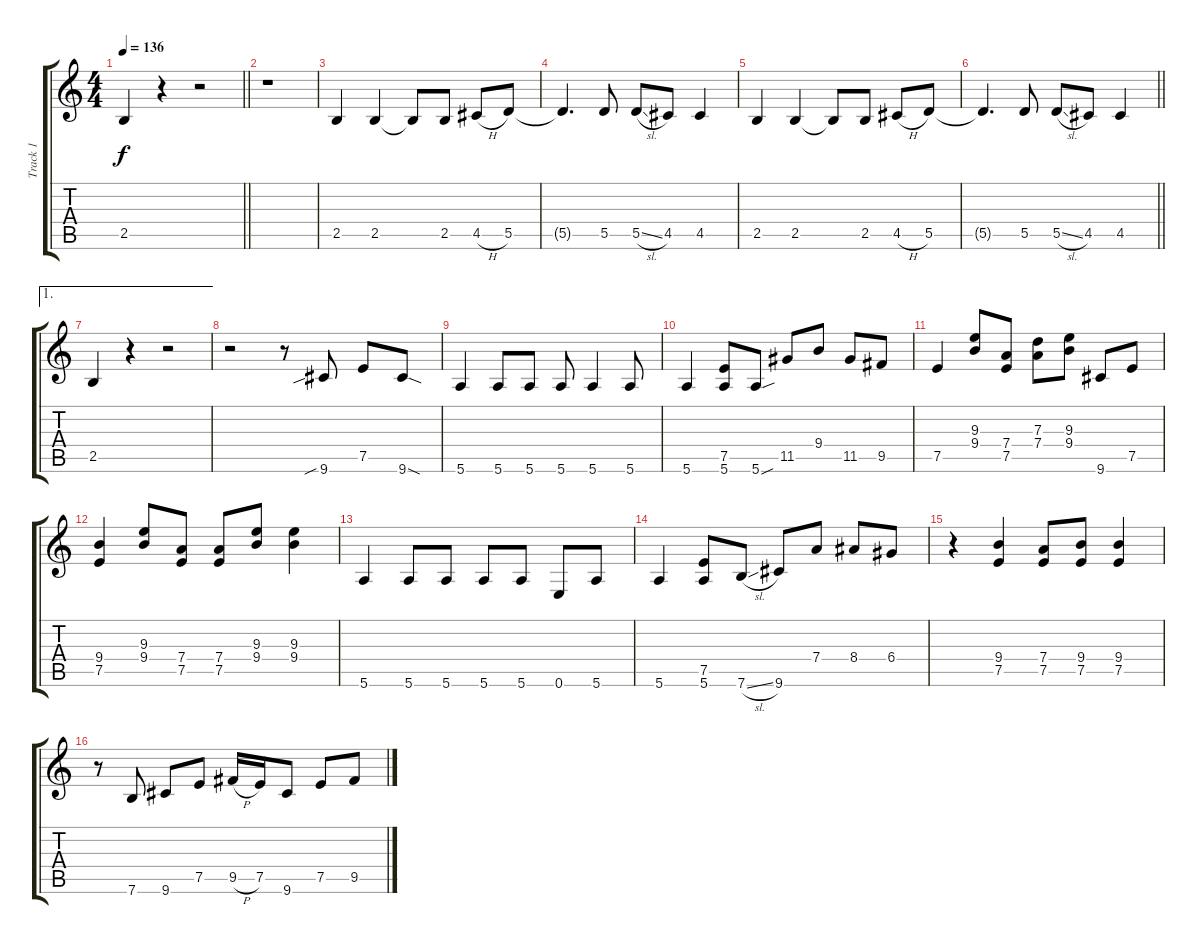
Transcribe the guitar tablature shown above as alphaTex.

\track ("Track 1" "Track 1") {instrument overdrivenguitar}
\staff {score tabs}
\tuning (E4 B3 G3 D3 A2 E2) {hide}
\ts (4 4)
\tempo 136
\clef g2
\barLineRight lightlight
\ks c
2.5.4{dy f} r.4 r.2 |
r.1 |
2.5.4 2.5.4 2.5{t}.8 2.5.8 4.5{h}.8 5.5.8 |
5.5{t}.4{d} 5.5.8 5.5{sl}.8 4.5.8 4.5.4 |
2.5.4 2.5.4 2.5{t}.8 2.5.8 4.5{h}.8 5.5.8 |
\barLineRight lightlight
5.5{t}.4{d} 5.5.8 5.5{sl}.8 4.5.8 4.5.4 |
\ae 1
2.5.4 r.4 r.2 |
r.2 r.8 9.6{sib}.8 7.5.8 9.6{sod}.8 |
5.6.4 5.6.8 5.6.8 5.6.8 5.6.4 5.6.8 |
5.6.4 (7.5 5.6).8 5.6{sou}.8 11.5.8 9.4.8 11.5.8 9.5.8 |
7.5.4 (9.3 9.4).8 (7.4 7.5).8 (7.3 7.4).8 (9.3 9.4).8 9.6.8 7.5.8 |
(9.4 7.5).4 (9.3 9.4).8 (7.4 7.5).8 (7.4 7.5).8 (9.3 9.4).8 (9.3 9.4).4 |
5.6.4 5.6.8 5.6.8 5.6.8 5.6.8 0.6.8 5.6.8 |
5.6.4 (7.5 5.6).8 7.6{sl}.8 9.6.8 7.4.8 8.4.8 6.4.8 |
r.4 (9.4 7.5).4 (7.4 7.5).8 (9.4 7.5).8 (9.4 7.5).4 |
r.8 7.6.8 9.6.8 7.5.8 9.5{h}.16 7.5.16 9.6.8 7.5.8 9.5.8
